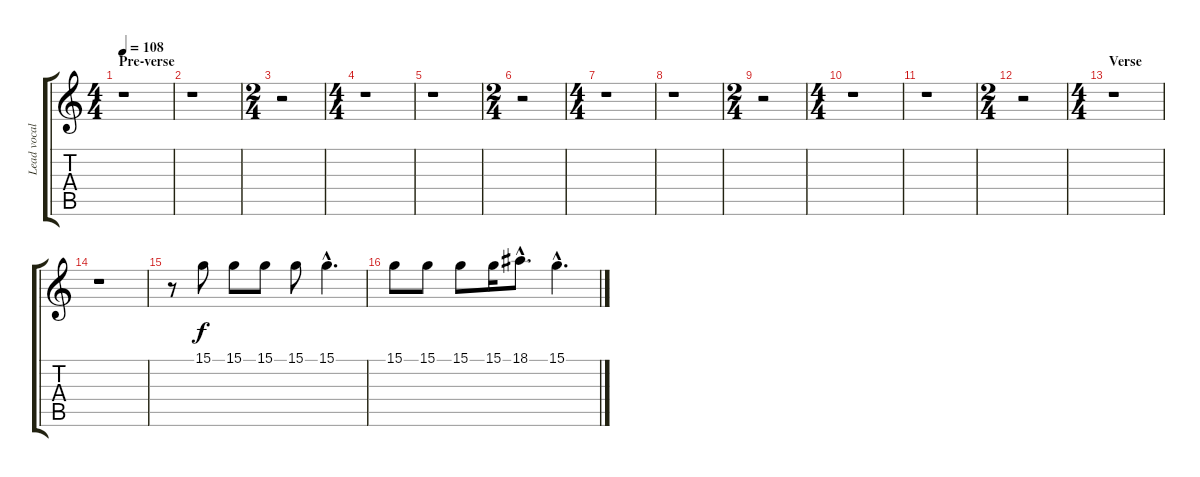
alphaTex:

\track ("Lead vocals" "Lead vocal") {instrument lead2sawtooth}
\staff {score tabs}
\tuning (E4 B3 G3 D3 A2 E2) {hide}
\ts (4 4)
\section ("" "Pre-verse")
\tempo 108
\clef g2
\ks c
r.1{dy f} |
r.1 |
\ts (2 4)
r.2 |
\ts (4 4)
r.1 |
r.1 |
\ts (2 4)
r.2 |
\ts (4 4)
r.1 |
r.1 |
\ts (2 4)
r.2 |
\ts (4 4)
r.1 |
r.1 |
\ts (2 4)
r.2 |
\ts (4 4)
\section ("" "Verse")
r.1 |
r.1 |
r.8 15.1.8 15.1.8 15.1.8 15.1.8 15.1{hac}.4{d} |
15.1.8 15.1.8 15.1.8 15.1.16 18.1{hac}.8{d} 15.1{hac}.4{d}
